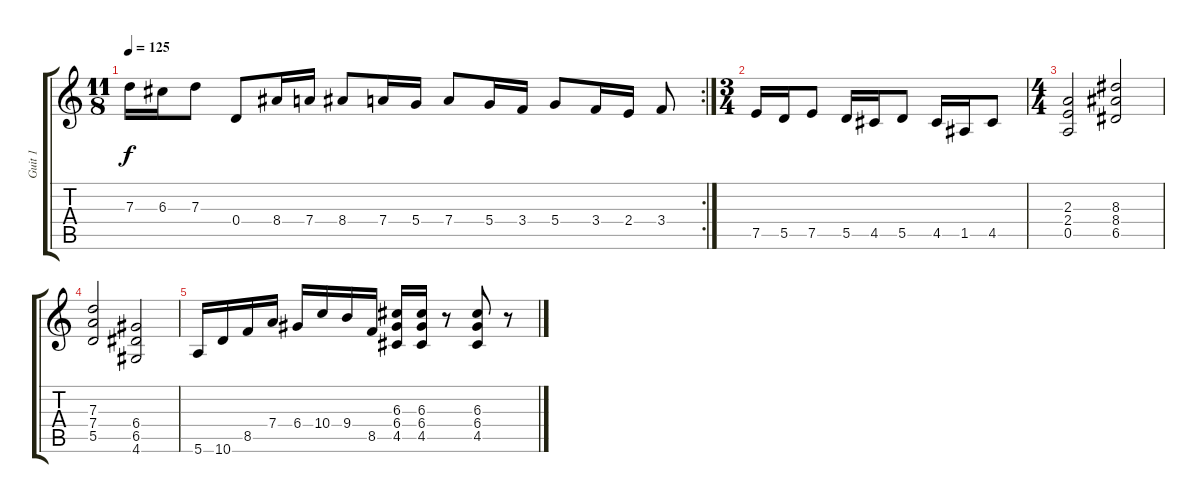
\track ("Guit 1" "Guit 1") {instrument distortionguitar}
\staff {score tabs}
\tuning (E4 B3 G3 D3 A2 E2) {hide}
\rc 2
\ts (11 8)
\tempo 125
\clef g2
\ks c
7.3.16{dy f} 6.3.16 7.3.8 0.4.8 8.4.16 7.4.16 8.4.8 7.4.16 5.4.16 7.4.8 5.4.16 3.4.16 5.4.8 3.4.16 2.4.16 3.4.8 |
\ts (3 4)
7.5.16 5.5.16 7.5.8 5.5.16 4.5.16 5.5.8 4.5.16 1.5.16 4.5.8 |
\ts (4 4)
(2.3 2.4 0.5).2 (8.3 8.4 6.5).2 |
(7.3 7.4 5.5).2 (6.4 6.5 4.6).2 |
5.6.16 10.6.16 8.5.16 7.4.16 6.4.16 10.4.16 9.4.16 8.5.16 (6.3 6.4 4.5).16 (6.3 6.4 4.5).16 r.8 (6.3 6.4 4.5).8 r.8
